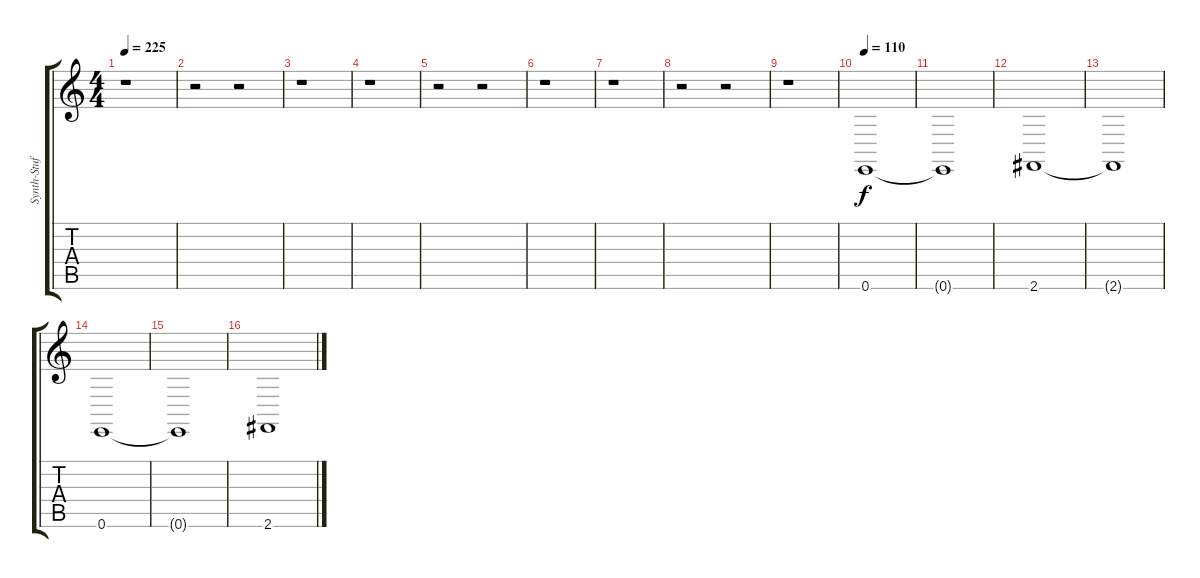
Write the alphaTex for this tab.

\track ("Synth-Stuff 2" "Synth-Stuf") {instrument choiraahs}
\staff {score tabs}
\tuning (E4 B3 G3 D3 A2 E2) {hide}
\ts (4 4)
\tempo 225
\clef g2
\ks c
r.1{dy ff} |
r.2 r.2 |
r.1 |
r.1 |
r.2 r.2 |
r.1 |
r.1 |
r.2 r.2 |
r.1 |
\tempo 110
0.6.1{dy f} |
0.6{t}.1 |
2.6.1 |
2.6{t}.1 |
0.6.1 |
0.6{t}.1 |
2.6.1
